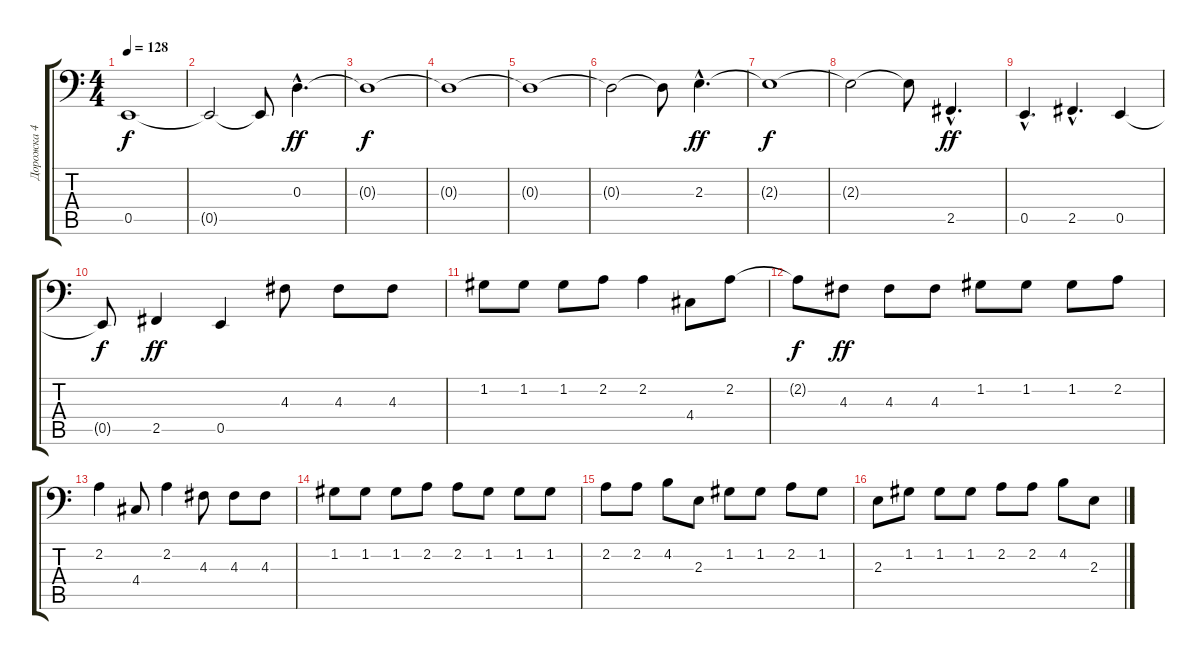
\track ("Дорожка 4" "Дорожка 4") {instrument fretlessbass}
\staff {score tabs}
\tuning (C3 G2 D2 A1 E1 B0) {hide}
\ts (4 4)
\tempo 128
\clef f4
\ks c
0.5{t}.1{dy f} |
0.5{t}.2 0.5{t}.8 0.3{hac}.4{d dy ff} |
0.3{t}.1{dy f} |
0.3{t}.1 |
0.3{t}.1 |
0.3{t}.2 0.3{t}.8 2.3{hac}.4{d dy ff} |
2.3{t}.1{dy f} |
2.3{t}.2 2.3{t}.8 2.5{hac}.4{d dy ff} |
0.5{hac}.4{d} 2.5{hac}.4{d} 0.5.4 |
0.5{t}.8{dy f} 2.5.4{dy ff} 0.5.4 4.3.8 4.3.8 4.3.8 |
1.2.8 1.2.8 1.2.8 2.2.8 2.2.4 4.4.8 2.2.8 |
2.2{t}.8{dy f} 4.3.8{dy ff} 4.3.8 4.3.8 1.2.8 1.2.8 1.2.8 2.2.8 |
2.2.4 4.4.8 2.2.4 4.3.8 4.3.8 4.3.8 |
1.2.8 1.2.8 1.2.8 2.2.8 2.2.8 1.2.8 1.2.8 1.2.8 |
2.2.8 2.2.8 4.2.8 2.3.8 1.2.8 1.2.8 2.2.8 1.2.8 |
2.3.8 1.2.8 1.2.8 1.2.8 2.2.8 2.2.8 4.2.8 2.3.8
